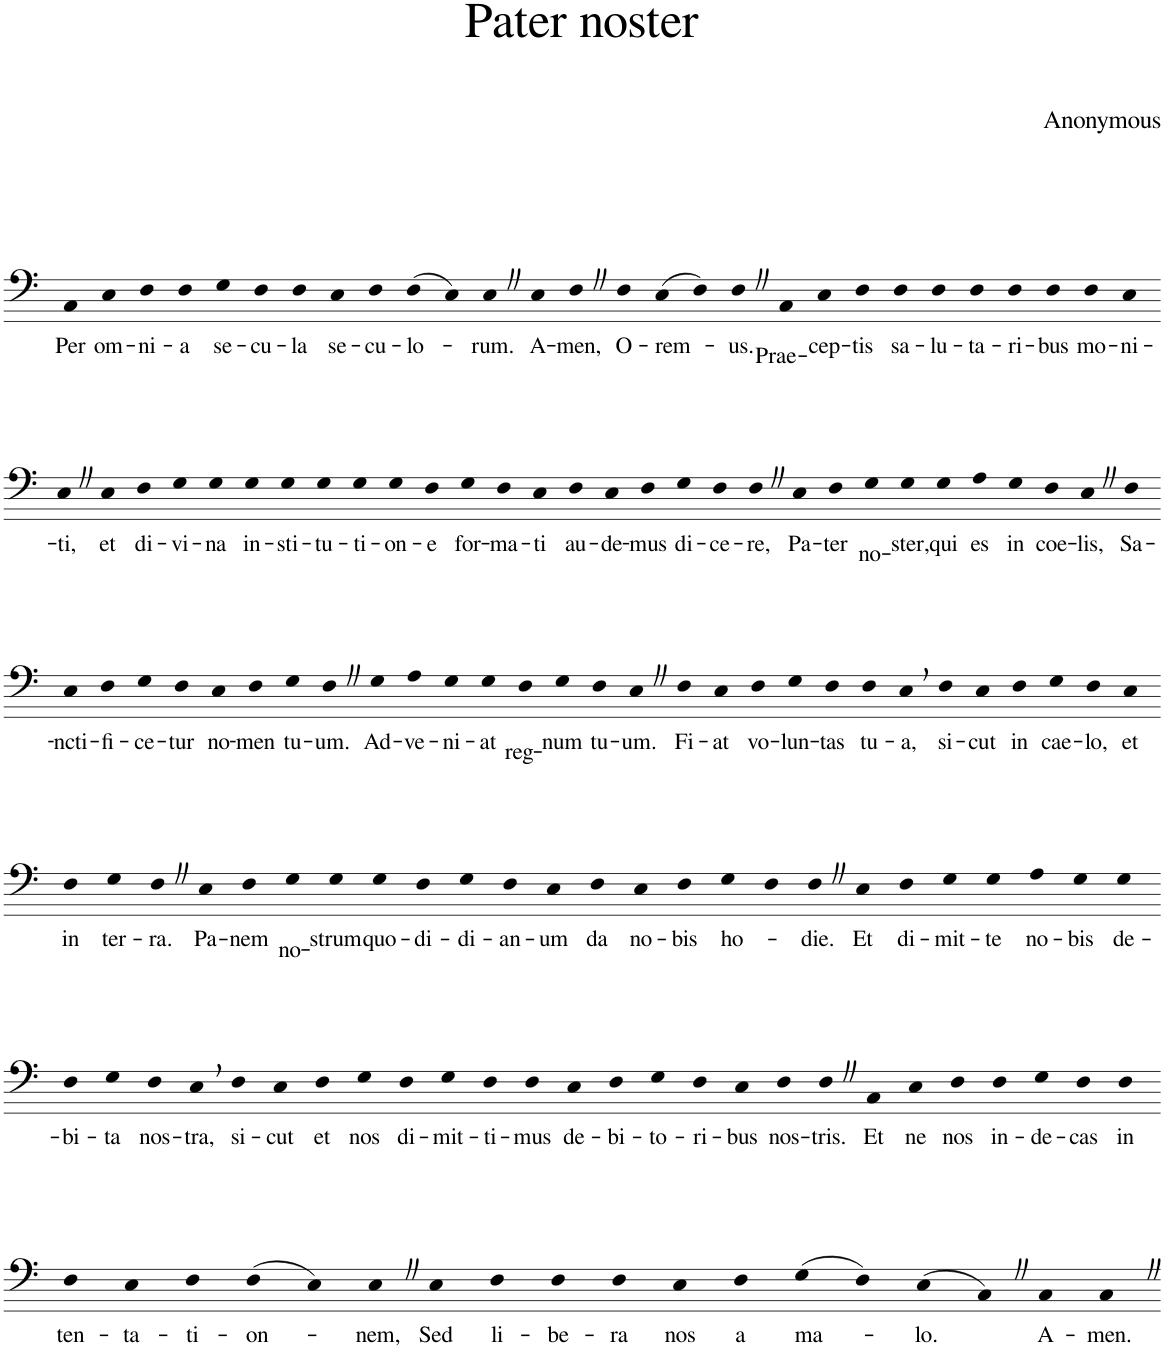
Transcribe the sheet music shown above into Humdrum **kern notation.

**kern	**text
*part1	*part1
*staff1	*staff1
*I"Piano	*
*I'Pno.	*
*clefF5	*
*k[]	*
*M63/4	*
=1	=1
!	!LO:LY:b
4AA	Per
!	!LO:LY:b
4C	om-
!	!LO:LY:b
4D	-ni-
!	!LO:LY:b
4D	-a
!	!LO:LY:b
4E	se-
!	!LO:LY:b
4D	-cu-
!	!LO:LY:b
4D	-la
!	!LO:LY:b
4C	se-
!	!LO:LY:b
4D	-cu-
!	!LO:LY:b
(4D	-lo-
4C)	.
!	!LO:LY:b
4CZ	-rum.
!	!LO:LY:b
4C	A-
!	!LO:LY:b
4DZ	-men,
!	!LO:LY:b
4D	O-
!	!LO:LY:b
(4C	-rem-
4D)	.
!	!LO:LY:b
4DZ	-us.
!	!LO:LY:b
4AA	Prae-
!	!LO:LY:b
4C	-cep-
!	!LO:LY:b
4D	-tis
!	!LO:LY:b
4D	sa-
!	!LO:LY:b
4D	-lu-
!	!LO:LY:b
4D	-ta-
!	!LO:LY:b
4D	-ri-
!	!LO:LY:b
4D	-bus
!	!LO:LY:b
4D	mo-
!	!LO:LY:b
4C	-ni-
!!LO:LB:g=z
=2-	=2-
!	!LO:LY:b
4CZ	-ti,
!	!LO:LY:b
4C	et
!	!LO:LY:b
4D	di-
!	!LO:LY:b
4E	-vi-
!	!LO:LY:b
4E	-na
!	!LO:LY:b
4E	in-
!	!LO:LY:b
4E	-sti-
!	!LO:LY:b
4E	-tu-
!	!LO:LY:b
4E	-ti-
!	!LO:LY:b
4E	-on-
!	!LO:LY:b
4D	-e
!	!LO:LY:b
4E	for-
!	!LO:LY:b
4D	-ma-
!	!LO:LY:b
4C	-ti
!	!LO:LY:b
4D	au-
!	!LO:LY:b
4C	-de-
!	!LO:LY:b
4D	-mus
!	!LO:LY:b
4E	di-
!	!LO:LY:b
4D	-ce-
!	!LO:LY:b
4DZ	-re,
!	!LO:LY:b
4C	Pa-
!	!LO:LY:b
4D	-ter
!	!LO:LY:b
4E	no-
!	!LO:LY:b
4E	-ster,
!	!LO:LY:b
4E	qui
!	!LO:LY:b
4F	es
!	!LO:LY:b
4E	in
!	!LO:LY:b
4D	coe-
!	!LO:LY:b
4CZ	-lis,
!	!LO:LY:b
4D	Sa-
!!LO:LB:g=z
=3-	=3-
!	!LO:LY:b
4C	-ncti-
!	!LO:LY:b
4D	-fi-
!	!LO:LY:b
4E	-ce-
!	!LO:LY:b
4D	-tur
!	!LO:LY:b
4C	no-
!	!LO:LY:b
4D	-men
!	!LO:LY:b
4E	tu-
!	!LO:LY:b
4DZ	-um.
!	!LO:LY:b
4E	Ad-
!	!LO:LY:b
4F	-ve-
!	!LO:LY:b
4E	-ni-
!	!LO:LY:b
4E	-at
!	!LO:LY:b
4D	reg-
!	!LO:LY:b
4E	-num
!	!LO:LY:b
4D	tu-
!	!LO:LY:b
4CZ	-um.
!	!LO:LY:b
4D	Fi-
!	!LO:LY:b
4C	-at
!	!LO:LY:b
4D	vo-
!	!LO:LY:b
4E	-lun-
!	!LO:LY:b
4D	-tas
!	!LO:LY:b
4D	tu-
!	!LO:LY:b
4C,	-a,
!	!LO:LY:b
4D	si-
!	!LO:LY:b
4C	-cut
!	!LO:LY:b
4D	in
!	!LO:LY:b
4E	cae-
!	!LO:LY:b
4D	-lo,
!	!LO:LY:b
4C	et
!!LO:LB:g=z
=4-	=4-
!	!LO:LY:b
4D	in
!	!LO:LY:b
4E	ter-
!	!LO:LY:b
4DZ	-ra.
!	!LO:LY:b
4C	Pa-
!	!LO:LY:b
4D	-nem
!	!LO:LY:b
4E	no-
!	!LO:LY:b
4E	-strum
!	!LO:LY:b
4E	quo-
!	!LO:LY:b
4D	-di-
!	!LO:LY:b
4E	-di-
!	!LO:LY:b
4D	-an-
!	!LO:LY:b
4C	-um
!	!LO:LY:b
4D	da
!	!LO:LY:b
4C	no-
!	!LO:LY:b
4D	-bis
!	!LO:LY:b
4E	ho-
4D	.
!	!LO:LY:b
4DZ	-die.
!	!LO:LY:b
4C	Et
!	!LO:LY:b
4D	di-
!	!LO:LY:b
4E	-mit-
!	!LO:LY:b
4E	-te
!	!LO:LY:b
4F	no-
!	!LO:LY:b
4E	-bis
!	!LO:LY:b
4E	de-
!!LO:LB:g=z
=5-	=5-
!	!LO:LY:b
4D	-bi-
!	!LO:LY:b
4E	-ta
!	!LO:LY:b
4D	nos-
!	!LO:LY:b
4C,	-tra,
!	!LO:LY:b
4D	si-
!	!LO:LY:b
4C	-cut
!	!LO:LY:b
4D	et
!	!LO:LY:b
4E	nos
!	!LO:LY:b
4D	di-
!	!LO:LY:b
4E	-mit-
!	!LO:LY:b
4D	-ti-
!	!LO:LY:b
4D	-mus
!	!LO:LY:b
4C	de-
!	!LO:LY:b
4D	-bi-
!	!LO:LY:b
4E	-to-
!	!LO:LY:b
4D	-ri-
!	!LO:LY:b
4C	-bus
!	!LO:LY:b
4D	nos-
!	!LO:LY:b
4DZ	-tris.
!	!LO:LY:b
4AA	Et
!	!LO:LY:b
4C	ne
!	!LO:LY:b
4D	nos
!	!LO:LY:b
4D	in-
!	!LO:LY:b
4E	-de-
!	!LO:LY:b
4D	-cas
!	!LO:LY:b
4D	in
!!LO:LB:g=z
=6-	=6-
!	!LO:LY:b
4D	ten-
!	!LO:LY:b
4C	-ta-
!	!LO:LY:b
4D	-ti-
!	!LO:LY:b
(4D	-on-
4C)	.
!	!LO:LY:b
4CZ	-nem,
!	!LO:LY:b
4C	Sed
!	!LO:LY:b
4D	li-
!	!LO:LY:b
4D	-be-
!	!LO:LY:b
4D	-ra
!	!LO:LY:b
4C	nos
!	!LO:LY:b
4D	a
!	!LO:LY:b
(4E	ma-
4D)	.
!	!LO:LY:b
(4C	-lo.
4AAZ)	.
!	!LO:LY:b
4AA	A-
!	!LO:LY:b
4AAZ	-men.
=-	=-
*-	*-
